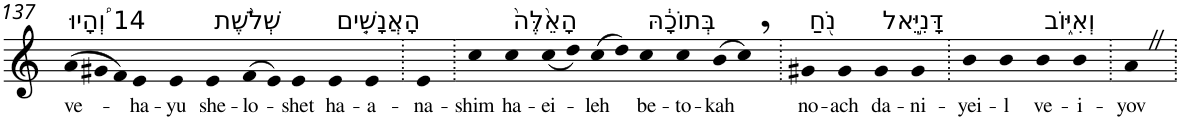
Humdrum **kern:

**kern	**text
*part1	*part1
*staff1	*staff1
*I"Piano	*
*I'Pno	*
!!LO:PB:g=z
*clefG2	*
*k[]	*
*Xtuplet	*
=137	=137
!LO:TX:a:t=14 וְ֠הָיוּ	!
!	!LO:LY:b
(>12a	ve-
12g#X	.
12f)	.
!	!LO:LY:b
4e	-ha-
!	!LO:LY:b
4e	-yu
!LO:TX:a:t=שְׁלֹ֨שֶׁת	!
!	!LO:LY:b
4e	she-
!	!LO:LY:b
(>8f	-lo-
8e)	.
!	!LO:LY:b
4e	-shet
!LO:TX:a:t=הָאֲנָשִׁ֤ים	!
!	!LO:LY:b
4e	ha-
!	!LO:LY:b
4e	-a-
=138.	=138.
!	!LO:LY:b
4e	-na-
=139.	=139.
!	!LO:LY:b
4cc	-shim
!LO:TX:a:t=הָאֵ֙לֶּה֙	!
!	!LO:LY:b
4cc	ha-
!	!LO:LY:b
(<8cc	-ei-
8dd)	.
!	!LO:LY:b
(>8cc	-leh
8dd)	.
!LO:TX:a:t=בְּתוֹכָ֔הּ	!
!	!LO:LY:b
4cc	be-
!	!LO:LY:b
4cc	-to-
!	!LO:LY:b
(>8b	-kah
8cc,)	.
=140.	=140.
!LO:TX:a:t=נֹ֖חַ	!
!	!LO:LY:b
4g#X	no-
!	!LO:LY:b
4g#	-ach
!LO:TX:a:t=דָּנִיֵּ֣אל	!
!	!LO:LY:b
4g#	da-
!	!LO:LY:b
4g#	-ni-
=141.	=141.
!	!LO:LY:b
4b	-yei-
!	!LO:LY:b
4b	-l
!LO:TX:a:t=וְאִיּ֑וֹב	!
!	!LO:LY:b
4b	ve-
!	!LO:LY:b
4b	-i-
=142.	=142.
!	!LO:LY:b
4aZ	-yov
=.	=.
*-	*-
